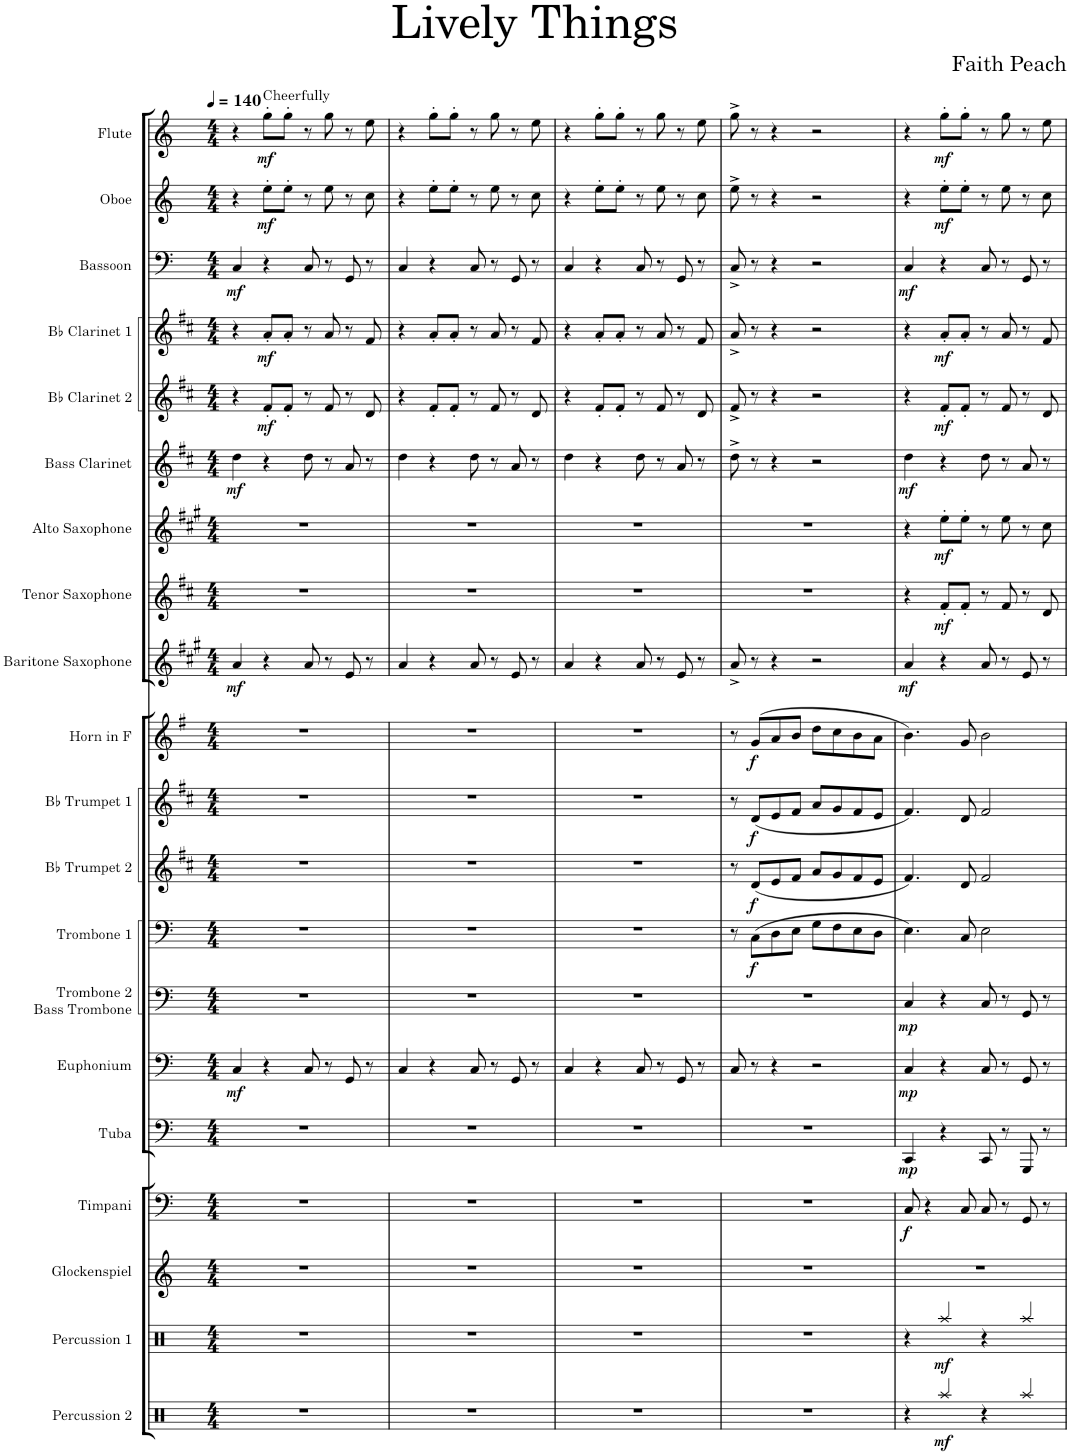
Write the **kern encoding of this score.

**kern	**dynam	**kern	**dynam	**kern	**kern	**dynam	**kern	**dynam	**kern	**dynam	**kern	**dynam	**kern	**dynam	**kern	**dynam	**kern	**dynam	**kern	**dynam	**kern	**dynam	**kern	**dynam	**kern	**dynam	**kern	**dynam	**kern	**dynam	**kern	**dynam	**kern	**dynam	**kern	**dynam	**kern	**dynam
*part20	*part20	*part19	*part19	*part18	*part17	*part17	*part16	*part16	*part15	*part15	*part14	*part14	*part13	*part13	*part12	*part12	*part11	*part11	*part10	*part10	*part9	*part9	*part8	*part8	*part7	*part7	*part6	*part6	*part5	*part5	*part4	*part4	*part3	*part3	*part2	*part2	*part1	*part1
*staff20	*staff20	*staff19	*staff19	*staff18	*staff17	*staff17	*staff16	*staff16	*staff15	*staff15	*staff14	*staff14	*staff13	*staff13	*staff12	*staff12	*staff11	*staff11	*staff10	*staff10	*staff9	*staff9	*staff8	*staff8	*staff7	*staff7	*staff6	*staff6	*staff5	*staff5	*staff4	*staff4	*staff3	*staff3	*staff2	*staff2	*staff1	*staff1
*I"Percussion 2	*	*I"Percussion 1	*	*I"Glockenspiel	*I"Timpani	*	*I"Tuba	*	*I"Euphonium	*	*I"Trombone 2 Bass Trombone	*	*I"Trombone 1	*	*I"Bb Trumpet 2	*	*I"Bb Trumpet 1	*	*I"Horn in F	*	*I"Baritone Saxophone	*	*I"Tenor Saxophone	*	*I"Alto Saxophone	*	*I"Bass Clarinet	*	*I"Bb Clarinet 2	*	*I"Bb Clarinet 1	*	*I"Bassoon	*	*I"Oboe	*	*I"Flute	*
*I'Perc. 2	*	*I'Perc. 1	*	*I'Glk.	*I'Timp.	*	*I'Tba.	*	*I'Euph.	*	*I'Tbn. 2 B. Tbn.	*	*I'Tbn. 1	*	*I'Bb Tpt. 2	*	*I'Bb Tpt. 1	*	*	*	*I'Bar. Sax.	*	*I'T. Sax.	*	*I'A. Sax.	*	*I'B. Cl.	*	*I'Bb Cl. 2	*	*I'Bb Cl. 1	*	*I'Bsn.	*	*I'Ob.	*	*I'Fl.	*
*clefX	*	*clefX	*	*clefG2	*clefF4	*	*clefF4	*	*clefF4	*	*clefF4	*	*clefF4	*	*clefG2	*	*clefG2	*	*clefG2	*	*clefG2	*	*clefG2	*	*clefG2	*	*clefG2	*	*clefG2	*	*clefG2	*	*clefF4	*	*clefG2	*	*clefG2	*
*	*	*	*	*Trd-14c-24	*	*	*	*	*	*	*	*	*	*	*Trd1c2	*	*Trd1c2	*	*Trd4c7	*	*Trd12c21	*	*Trd8c14	*	*Trd5c9	*	*Trd8c14	*	*Trd1c2	*	*Trd1c2	*	*	*	*	*	*	*
*k[]	*	*k[]	*	*k[]	*k[]	*	*k[]	*	*k[]	*	*k[]	*	*k[]	*	*k[f#c#]	*	*k[f#c#]	*	*k[f#]	*	*k[f#c#g#]	*	*k[f#c#]	*	*k[f#c#g#]	*	*k[f#c#]	*	*k[f#c#]	*	*k[f#c#]	*	*k[]	*	*k[]	*	*k[]	*
*M4/4	*	*M4/4	*	*M4/4	*M4/4	*	*M4/4	*	*M4/4	*	*M4/4	*	*M4/4	*	*M4/4	*	*M4/4	*	*M4/4	*	*M4/4	*	*M4/4	*	*M4/4	*	*M4/4	*	*M4/4	*	*M4/4	*	*M4/4	*	*M4/4	*	*M4/4	*
*MM140	*	*MM140	*	*MM140	*MM140	*	*MM140	*	*MM140	*	*MM140	*	*MM140	*	*MM140	*	*MM140	*	*MM140	*	*MM140	*	*MM140	*	*MM140	*	*MM140	*	*MM140	*	*MM140	*	*MM140	*	*MM140	*	*MM140	*
=1	=1	=1	=1	=1	=1	=1	=1	=1	=1	=1	=1	=1	=1	=1	=1	=1	=1	=1	=1	=1	=1	=1	=1	=1	=1	=1	=1	=1	=1	=1	=1	=1	=1	=1	=1	=1	=1	=1
!	!	!	!	!	!	!	!	!	!	!LO:DY:b	!	!	!	!	!	!	!	!	!	!	!	!LO:DY:b	!	!	!	!	!	!LO:DY:b	!	!	!	!	!	!LO:DY:b	!	!	!	!
1r	.	1r	.	1r	1r	.	1r	.	4C/	mf	1r	.	1r	.	1r	.	1r	.	1r	.	4a/	mf	1r	.	1r	.	4dd\	mf	4r	.	4r	.	4C/	mf	4r	.	4r	.
!	!	!	!	!	!	!	!	!	!	!	!	!	!	!	!	!	!	!	!	!	!	!	!	!	!	!	!	!	!	!	!	!	!	!	!	!	!LO:TX:a:t=Cheerfully	!
!	!	!	!	!	!	!	!	!	!	!	!	!	!	!	!	!	!	!	!	!	!	!	!	!	!	!	!	!	!	!LO:DY:b	!	!LO:DY:b	!	!	!	!LO:DY:b	!	!LO:DY:b
.	.	.	.	.	.	.	.	.	4r	.	.	.	.	.	.	.	.	.	.	.	4r	.	.	.	.	.	4r	.	8f#'/L	mf	8a'/L	mf	4r	.	8ee'\L	mf	8gg'\L	mf
.	.	.	.	.	.	.	.	.	.	.	.	.	.	.	.	.	.	.	.	.	.	.	.	.	.	.	.	.	8f#'/J	.	8a'/J	.	.	.	8ee'\J	.	8gg'\J	.
.	.	.	.	.	.	.	.	.	8C/	.	.	.	.	.	.	.	.	.	.	.	8a/	.	.	.	.	.	8dd\	.	8r	.	8r	.	8C/	.	8r	.	8r	.
.	.	.	.	.	.	.	.	.	8r	.	.	.	.	.	.	.	.	.	.	.	8r	.	.	.	.	.	8r	.	8f#/	.	8a/	.	8r	.	8ee\	.	8gg\	.
.	.	.	.	.	.	.	.	.	8GG/	.	.	.	.	.	.	.	.	.	.	.	8e/	.	.	.	.	.	8a/	.	8r	.	8r	.	8GG/	.	8r	.	8r	.
.	.	.	.	.	.	.	.	.	8r	.	.	.	.	.	.	.	.	.	.	.	8r	.	.	.	.	.	8r	.	8d/	.	8f#/	.	8r	.	8cc\	.	8ee\	.
=2	=2	=2	=2	=2	=2	=2	=2	=2	=2	=2	=2	=2	=2	=2	=2	=2	=2	=2	=2	=2	=2	=2	=2	=2	=2	=2	=2	=2	=2	=2	=2	=2	=2	=2	=2	=2	=2	=2
1r	.	1r	.	1r	1r	.	1r	.	4C/	.	1r	.	1r	.	1r	.	1r	.	1r	.	4a/	.	1r	.	1r	.	4dd\	.	4r	.	4r	.	4C/	.	4r	.	4r	.
.	.	.	.	.	.	.	.	.	4r	.	.	.	.	.	.	.	.	.	.	.	4r	.	.	.	.	.	4r	.	8f#'/L	.	8a'/L	.	4r	.	8ee'\L	.	8gg'\L	.
.	.	.	.	.	.	.	.	.	.	.	.	.	.	.	.	.	.	.	.	.	.	.	.	.	.	.	.	.	8f#'/J	.	8a'/J	.	.	.	8ee'\J	.	8gg'\J	.
.	.	.	.	.	.	.	.	.	8C/	.	.	.	.	.	.	.	.	.	.	.	8a/	.	.	.	.	.	8dd\	.	8r	.	8r	.	8C/	.	8r	.	8r	.
.	.	.	.	.	.	.	.	.	8r	.	.	.	.	.	.	.	.	.	.	.	8r	.	.	.	.	.	8r	.	8f#/	.	8a/	.	8r	.	8ee\	.	8gg\	.
.	.	.	.	.	.	.	.	.	8GG/	.	.	.	.	.	.	.	.	.	.	.	8e/	.	.	.	.	.	8a/	.	8r	.	8r	.	8GG/	.	8r	.	8r	.
.	.	.	.	.	.	.	.	.	8r	.	.	.	.	.	.	.	.	.	.	.	8r	.	.	.	.	.	8r	.	8d/	.	8f#/	.	8r	.	8cc\	.	8ee\	.
=3	=3	=3	=3	=3	=3	=3	=3	=3	=3	=3	=3	=3	=3	=3	=3	=3	=3	=3	=3	=3	=3	=3	=3	=3	=3	=3	=3	=3	=3	=3	=3	=3	=3	=3	=3	=3	=3	=3
1r	.	1r	.	1r	1r	.	1r	.	4C/	.	1r	.	1r	.	1r	.	1r	.	1r	.	4a/	.	1r	.	1r	.	4dd\	.	4r	.	4r	.	4C/	.	4r	.	4r	.
.	.	.	.	.	.	.	.	.	4r	.	.	.	.	.	.	.	.	.	.	.	4r	.	.	.	.	.	4r	.	8f#'/L	.	8a'/L	.	4r	.	8ee'\L	.	8gg'\L	.
.	.	.	.	.	.	.	.	.	.	.	.	.	.	.	.	.	.	.	.	.	.	.	.	.	.	.	.	.	8f#'/J	.	8a'/J	.	.	.	8ee'\J	.	8gg'\J	.
.	.	.	.	.	.	.	.	.	8C/	.	.	.	.	.	.	.	.	.	.	.	8a/	.	.	.	.	.	8dd\	.	8r	.	8r	.	8C/	.	8r	.	8r	.
.	.	.	.	.	.	.	.	.	8r	.	.	.	.	.	.	.	.	.	.	.	8r	.	.	.	.	.	8r	.	8f#/	.	8a/	.	8r	.	8ee\	.	8gg\	.
.	.	.	.	.	.	.	.	.	8GG/	.	.	.	.	.	.	.	.	.	.	.	8e/	.	.	.	.	.	8a/	.	8r	.	8r	.	8GG/	.	8r	.	8r	.
.	.	.	.	.	.	.	.	.	8r	.	.	.	.	.	.	.	.	.	.	.	8r	.	.	.	.	.	8r	.	8d/	.	8f#/	.	8r	.	8cc\	.	8ee\	.
=4	=4	=4	=4	=4	=4	=4	=4	=4	=4	=4	=4	=4	=4	=4	=4	=4	=4	=4	=4	=4	=4	=4	=4	=4	=4	=4	=4	=4	=4	=4	=4	=4	=4	=4	=4	=4	=4	=4
1r	.	1r	.	1r	1r	.	1r	.	8C/	.	1r	.	8r	.	8r	.	8r	.	8r	.	8a^/	.	1r	.	1r	.	8dd^\	.	8f#^/	.	8a^/	.	8C^/	.	8ee^\	.	8gg^\	.
!	!	!	!	!	!	!	!	!	!	!	!	!	!	!LO:DY:b	!	!LO:DY:b	!	!LO:DY:b	!	!LO:DY:b	!	!	!	!	!	!	!	!	!	!	!	!	!	!	!	!	!	!
.	.	.	.	.	.	.	.	.	8r	.	.	.	(8C\L	f	(8d/L	f	(8d/L	f	(8g/L	f	8r	.	.	.	.	.	8r	.	8r	.	8r	.	8r	.	8r	.	8r	.
.	.	.	.	.	.	.	.	.	4r	.	.	.	8D\	.	8e/	.	8e/	.	8a/	.	4r	.	.	.	.	.	4r	.	4r	.	4r	.	4r	.	4r	.	4r	.
.	.	.	.	.	.	.	.	.	.	.	.	.	8E\J	.	8f#/J	.	8f#/J	.	8b/J	.	.	.	.	.	.	.	.	.	.	.	.	.	.	.	.	.	.	.
.	.	.	.	.	.	.	.	.	2r	.	.	.	8G\L	.	8a/L	.	8a/L	.	8dd\L	.	2r	.	.	.	.	.	2r	.	2r	.	2r	.	2r	.	2r	.	2r	.
.	.	.	.	.	.	.	.	.	.	.	.	.	8F\	.	8g/	.	8g/	.	8cc\	.	.	.	.	.	.	.	.	.	.	.	.	.	.	.	.	.	.	.
.	.	.	.	.	.	.	.	.	.	.	.	.	8E\	.	8f#/	.	8f#/	.	8b\	.	.	.	.	.	.	.	.	.	.	.	.	.	.	.	.	.	.	.
.	.	.	.	.	.	.	.	.	.	.	.	.	8D\J	.	8e/J	.	8e/J	.	8a\J	.	.	.	.	.	.	.	.	.	.	.	.	.	.	.	.	.	.	.
=5	=5	=5	=5	=5	=5	=5	=5	=5	=5	=5	=5	=5	=5	=5	=5	=5	=5	=5	=5	=5	=5	=5	=5	=5	=5	=5	=5	=5	=5	=5	=5	=5	=5	=5	=5	=5	=5	=5
!	!	!	!	!	!	!LO:DY:b	!	!LO:DY:b	!	!LO:DY:b	!	!LO:DY:b	!	!	!	!	!	!	!	!	!	!LO:DY:b	!	!	!	!	!	!LO:DY:b	!	!	!	!	!	!LO:DY:b	!	!	!	!
4r	.	4r	.	1r	8C/	f	4CC/	mp	4C/	mp	4C/	mp	4.E\)	.	4.f#/)	.	4.f#/)	.	4.b\)	.	4a/	mf	4r	.	4r	.	4dd\	mf	4r	.	4r	.	4C/	mf	4r	.	4r	.
.	.	.	.	.	4r	.	.	.	.	.	.	.	.	.	.	.	.	.	.	.	.	.	.	.	.	.	.	.	.	.	.	.	.	.	.	.	.	.
!	!LO:DY:b	!	!LO:DY:b	!	!	!	!	!	!	!	!	!	!	!	!	!	!	!	!	!	!	!	!	!LO:DY:b	!	!LO:DY:b	!	!	!	!LO:DY:b	!	!LO:DY:b	!	!	!	!LO:DY:b	!	!LO:DY:b
4Raa/	mf	4Raa/	mf	.	.	.	4r	.	4r	.	4r	.	.	.	.	.	.	.	.	.	4r	.	8f#'/L	mf	8ee'\L	mf	4r	.	8f#'/L	mf	8a'/L	mf	4r	.	8ee'\L	mf	8gg'\L	mf
.	.	.	.	.	8C/	.	.	.	.	.	.	.	8C/	.	8d/	.	8d/	.	8g/	.	.	.	8f#'/J	.	8ee'\J	.	.	.	8f#'/J	.	8a'/J	.	.	.	8ee'\J	.	8gg'\J	.
4r	.	4r	.	.	8C/	.	8CC/	.	8C/	.	8C/	.	2E\	.	2f#/	.	2f#/	.	2b\	.	8a/	.	8r	.	8r	.	8dd\	.	8r	.	8r	.	8C/	.	8r	.	8r	.
.	.	.	.	.	8r	.	8r	.	8r	.	8r	.	.	.	.	.	.	.	.	.	8r	.	8f#/	.	8ee\	.	8r	.	8f#/	.	8a/	.	8r	.	8ee\	.	8gg\	.
4Raa/	.	4Raa/	.	.	8GG/	.	8GGG/	.	8GG/	.	8GG/	.	.	.	.	.	.	.	.	.	8e/	.	8r	.	8r	.	8a/	.	8r	.	8r	.	8GG/	.	8r	.	8r	.
.	.	.	.	.	8r	.	8r	.	8r	.	8r	.	.	.	.	.	.	.	.	.	8r	.	8d/	.	8cc#\	.	8r	.	8d/	.	8f#/	.	8r	.	8cc\	.	8ee\	.
=	=	=	=	=	=	=	=	=	=	=	=	=	=	=	=	=	=	=	=	=	=	=	=	=	=	=	=	=	=	=	=	=	=	=	=	=	=	=
*-	*-	*-	*-	*-	*-	*-	*-	*-	*-	*-	*-	*-	*-	*-	*-	*-	*-	*-	*-	*-	*-	*-	*-	*-	*-	*-	*-	*-	*-	*-	*-	*-	*-	*-	*-	*-	*-	*-
